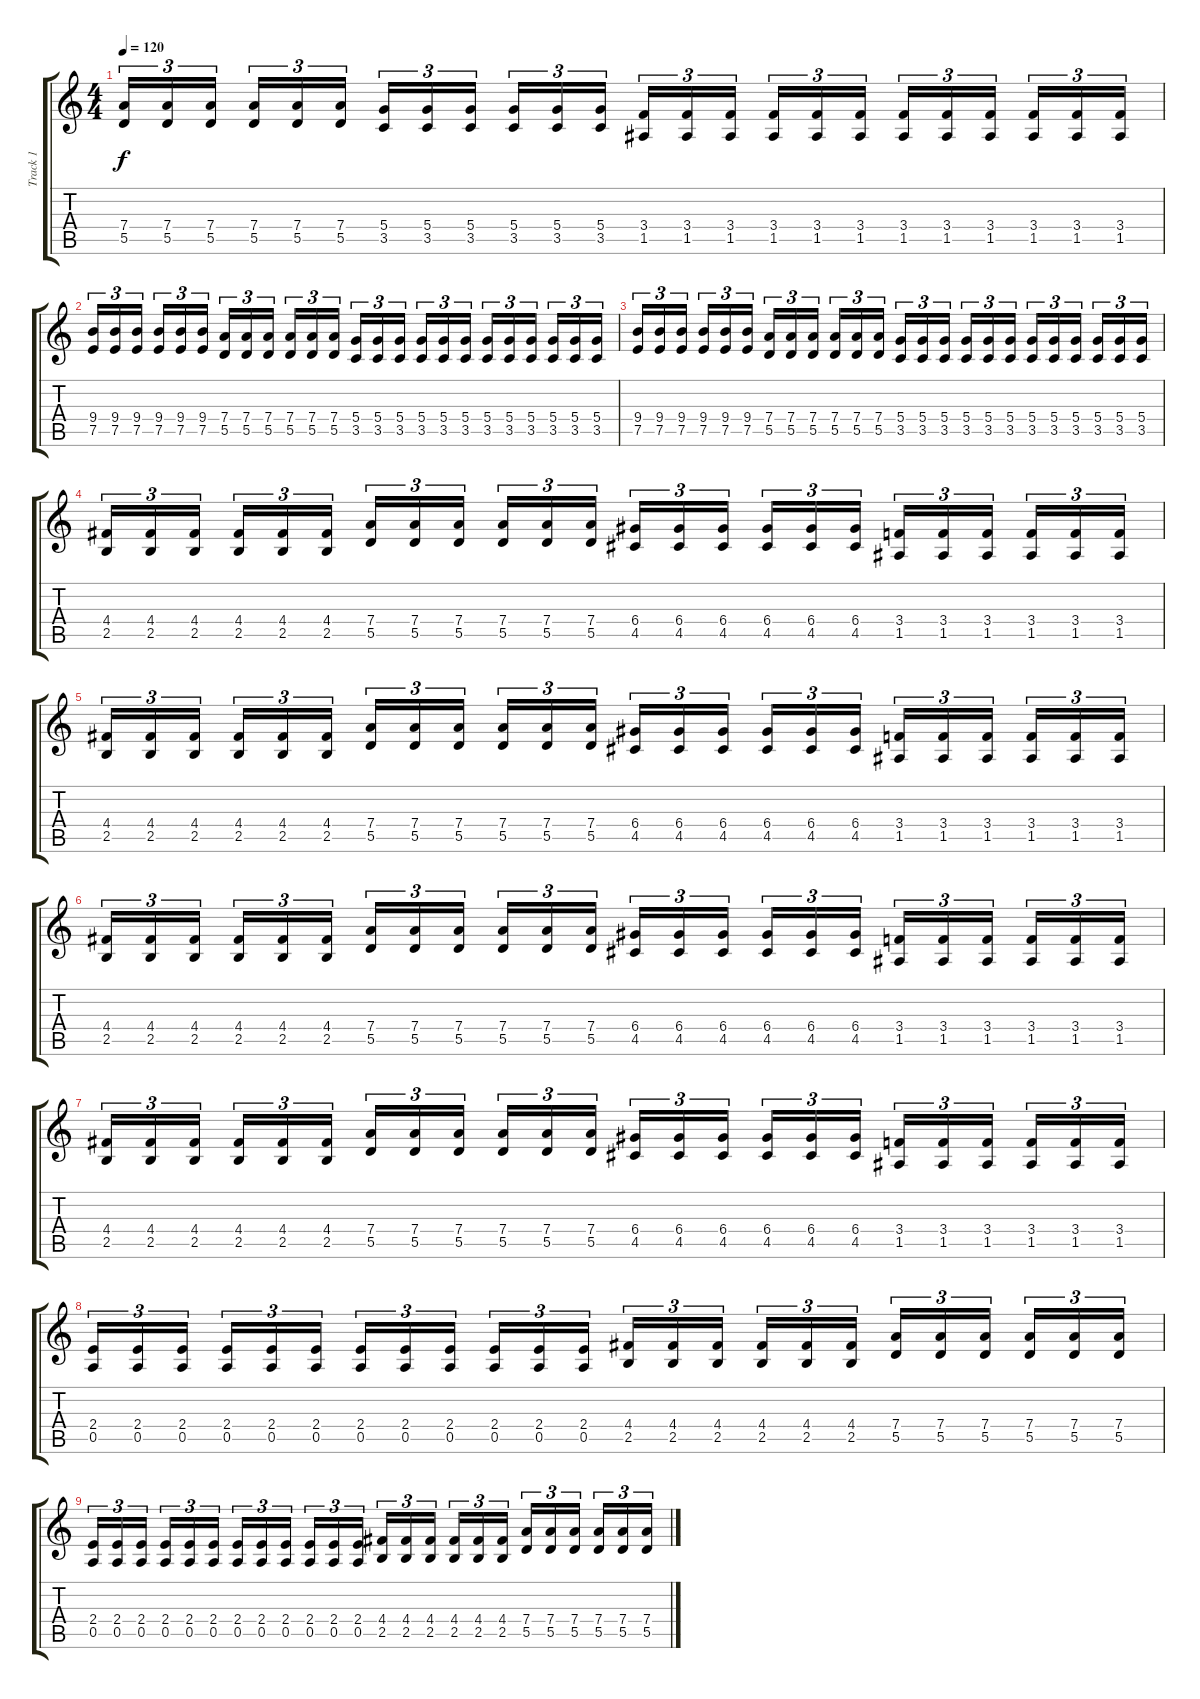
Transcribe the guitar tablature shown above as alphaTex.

\track ("Track 1" "Track 1") {instrument distortionguitar}
\staff {score tabs}
\tuning (E4 B3 G3 D3 A2 E2) {hide}
\ts (4 4)
\tempo 120
\clef g2
\ks c
(7.4 5.5).16{tu (3 2) dy f} (7.4 5.5).16{tu (3 2)} (7.4 5.5).16{tu (3 2)} (7.4 5.5).16{tu (3 2)} (7.4 5.5).16{tu (3 2)} (7.4 5.5).16{tu (3 2)} (5.4 3.5).16{tu (3 2)} (5.4 3.5).16{tu (3 2)} (5.4 3.5).16{tu (3 2)} (5.4 3.5).16{tu (3 2)} (5.4 3.5).16{tu (3 2)} (5.4 3.5).16{tu (3 2)} (3.4 1.5).16{tu (3 2)} (3.4 1.5).16{tu (3 2)} (3.4 1.5).16{tu (3 2)} (3.4 1.5).16{tu (3 2)} (3.4 1.5).16{tu (3 2)} (3.4 1.5).16{tu (3 2)} (3.4 1.5).16{tu (3 2)} (3.4 1.5).16{tu (3 2)} (3.4 1.5).16{tu (3 2)} (3.4 1.5).16{tu (3 2)} (3.4 1.5).16{tu (3 2)} (3.4 1.5).16{tu (3 2)} |
(9.4 7.5).16{tu (3 2)} (9.4 7.5).16{tu (3 2)} (9.4 7.5).16{tu (3 2)} (9.4 7.5).16{tu (3 2)} (9.4 7.5).16{tu (3 2)} (9.4 7.5).16{tu (3 2)} (7.4 5.5).16{tu (3 2)} (7.4 5.5).16{tu (3 2)} (7.4 5.5).16{tu (3 2)} (7.4 5.5).16{tu (3 2)} (7.4 5.5).16{tu (3 2)} (7.4 5.5).16{tu (3 2)} (5.4 3.5).16{tu (3 2)} (5.4 3.5).16{tu (3 2)} (5.4 3.5).16{tu (3 2)} (5.4 3.5).16{tu (3 2)} (5.4 3.5).16{tu (3 2)} (5.4 3.5).16{tu (3 2)} (5.4 3.5).16{tu (3 2)} (5.4 3.5).16{tu (3 2)} (5.4 3.5).16{tu (3 2)} (5.4 3.5).16{tu (3 2)} (5.4 3.5).16{tu (3 2)} (5.4 3.5).16{tu (3 2)} |
(9.4 7.5).16{tu (3 2)} (9.4 7.5).16{tu (3 2)} (9.4 7.5).16{tu (3 2)} (9.4 7.5).16{tu (3 2)} (9.4 7.5).16{tu (3 2)} (9.4 7.5).16{tu (3 2)} (7.4 5.5).16{tu (3 2)} (7.4 5.5).16{tu (3 2)} (7.4 5.5).16{tu (3 2)} (7.4 5.5).16{tu (3 2)} (7.4 5.5).16{tu (3 2)} (7.4 5.5).16{tu (3 2)} (5.4 3.5).16{tu (3 2)} (5.4 3.5).16{tu (3 2)} (5.4 3.5).16{tu (3 2)} (5.4 3.5).16{tu (3 2)} (5.4 3.5).16{tu (3 2)} (5.4 3.5).16{tu (3 2)} (5.4 3.5).16{tu (3 2)} (5.4 3.5).16{tu (3 2)} (5.4 3.5).16{tu (3 2)} (5.4 3.5).16{tu (3 2)} (5.4 3.5).16{tu (3 2)} (5.4 3.5).16{tu (3 2)} |
(4.4 2.5).16{tu (3 2)} (4.4 2.5).16{tu (3 2)} (4.4 2.5).16{tu (3 2)} (4.4 2.5).16{tu (3 2)} (4.4 2.5).16{tu (3 2)} (4.4 2.5).16{tu (3 2)} (7.4 5.5).16{tu (3 2)} (7.4 5.5).16{tu (3 2)} (7.4 5.5).16{tu (3 2)} (7.4 5.5).16{tu (3 2)} (7.4 5.5).16{tu (3 2)} (7.4 5.5).16{tu (3 2)} (6.4 4.5).16{tu (3 2)} (6.4 4.5).16{tu (3 2)} (6.4 4.5).16{tu (3 2)} (6.4 4.5).16{tu (3 2)} (6.4 4.5).16{tu (3 2)} (6.4 4.5).16{tu (3 2)} (3.4 1.5).16{tu (3 2)} (3.4 1.5).16{tu (3 2)} (3.4 1.5).16{tu (3 2)} (3.4 1.5).16{tu (3 2)} (3.4 1.5).16{tu (3 2)} (3.4 1.5).16{tu (3 2)} |
(4.4 2.5).16{tu (3 2)} (4.4 2.5).16{tu (3 2)} (4.4 2.5).16{tu (3 2)} (4.4 2.5).16{tu (3 2)} (4.4 2.5).16{tu (3 2)} (4.4 2.5).16{tu (3 2)} (7.4 5.5).16{tu (3 2)} (7.4 5.5).16{tu (3 2)} (7.4 5.5).16{tu (3 2)} (7.4 5.5).16{tu (3 2)} (7.4 5.5).16{tu (3 2)} (7.4 5.5).16{tu (3 2)} (6.4 4.5).16{tu (3 2)} (6.4 4.5).16{tu (3 2)} (6.4 4.5).16{tu (3 2)} (6.4 4.5).16{tu (3 2)} (6.4 4.5).16{tu (3 2)} (6.4 4.5).16{tu (3 2)} (3.4 1.5).16{tu (3 2)} (3.4 1.5).16{tu (3 2)} (3.4 1.5).16{tu (3 2)} (3.4 1.5).16{tu (3 2)} (3.4 1.5).16{tu (3 2)} (3.4 1.5).16{tu (3 2)} |
(4.4 2.5).16{tu (3 2)} (4.4 2.5).16{tu (3 2)} (4.4 2.5).16{tu (3 2)} (4.4 2.5).16{tu (3 2)} (4.4 2.5).16{tu (3 2)} (4.4 2.5).16{tu (3 2)} (7.4 5.5).16{tu (3 2)} (7.4 5.5).16{tu (3 2)} (7.4 5.5).16{tu (3 2)} (7.4 5.5).16{tu (3 2)} (7.4 5.5).16{tu (3 2)} (7.4 5.5).16{tu (3 2)} (6.4 4.5).16{tu (3 2)} (6.4 4.5).16{tu (3 2)} (6.4 4.5).16{tu (3 2)} (6.4 4.5).16{tu (3 2)} (6.4 4.5).16{tu (3 2)} (6.4 4.5).16{tu (3 2)} (3.4 1.5).16{tu (3 2)} (3.4 1.5).16{tu (3 2)} (3.4 1.5).16{tu (3 2)} (3.4 1.5).16{tu (3 2)} (3.4 1.5).16{tu (3 2)} (3.4 1.5).16{tu (3 2)} |
(4.4 2.5).16{tu (3 2)} (4.4 2.5).16{tu (3 2)} (4.4 2.5).16{tu (3 2)} (4.4 2.5).16{tu (3 2)} (4.4 2.5).16{tu (3 2)} (4.4 2.5).16{tu (3 2)} (7.4 5.5).16{tu (3 2)} (7.4 5.5).16{tu (3 2)} (7.4 5.5).16{tu (3 2)} (7.4 5.5).16{tu (3 2)} (7.4 5.5).16{tu (3 2)} (7.4 5.5).16{tu (3 2)} (6.4 4.5).16{tu (3 2)} (6.4 4.5).16{tu (3 2)} (6.4 4.5).16{tu (3 2)} (6.4 4.5).16{tu (3 2)} (6.4 4.5).16{tu (3 2)} (6.4 4.5).16{tu (3 2)} (3.4 1.5).16{tu (3 2)} (3.4 1.5).16{tu (3 2)} (3.4 1.5).16{tu (3 2)} (3.4 1.5).16{tu (3 2)} (3.4 1.5).16{tu (3 2)} (3.4 1.5).16{tu (3 2)} |
(2.4 0.5).16{tu (3 2)} (2.4 0.5).16{tu (3 2)} (2.4 0.5).16{tu (3 2)} (2.4 0.5).16{tu (3 2)} (2.4 0.5).16{tu (3 2)} (2.4 0.5).16{tu (3 2)} (2.4 0.5).16{tu (3 2)} (2.4 0.5).16{tu (3 2)} (2.4 0.5).16{tu (3 2)} (2.4 0.5).16{tu (3 2)} (2.4 0.5).16{tu (3 2)} (2.4 0.5).16{tu (3 2)} (4.4 2.5).16{tu (3 2)} (4.4 2.5).16{tu (3 2)} (4.4 2.5).16{tu (3 2)} (4.4 2.5).16{tu (3 2)} (4.4 2.5).16{tu (3 2)} (4.4 2.5).16{tu (3 2)} (7.4 5.5).16{tu (3 2)} (7.4 5.5).16{tu (3 2)} (7.4 5.5).16{tu (3 2)} (7.4 5.5).16{tu (3 2)} (7.4 5.5).16{tu (3 2)} (7.4 5.5).16{tu (3 2)} |
(2.4 0.5).16{tu (3 2)} (2.4 0.5).16{tu (3 2)} (2.4 0.5).16{tu (3 2)} (2.4 0.5).16{tu (3 2)} (2.4 0.5).16{tu (3 2)} (2.4 0.5).16{tu (3 2)} (2.4 0.5).16{tu (3 2)} (2.4 0.5).16{tu (3 2)} (2.4 0.5).16{tu (3 2)} (2.4 0.5).16{tu (3 2)} (2.4 0.5).16{tu (3 2)} (2.4 0.5).16{tu (3 2)} (4.4 2.5).16{tu (3 2)} (4.4 2.5).16{tu (3 2)} (4.4 2.5).16{tu (3 2)} (4.4 2.5).16{tu (3 2)} (4.4 2.5).16{tu (3 2)} (4.4 2.5).16{tu (3 2)} (7.4 5.5).16{tu (3 2)} (7.4 5.5).16{tu (3 2)} (7.4 5.5).16{tu (3 2)} (7.4 5.5).16{tu (3 2)} (7.4 5.5).16{tu (3 2)} (7.4 5.5).16{tu (3 2)}
